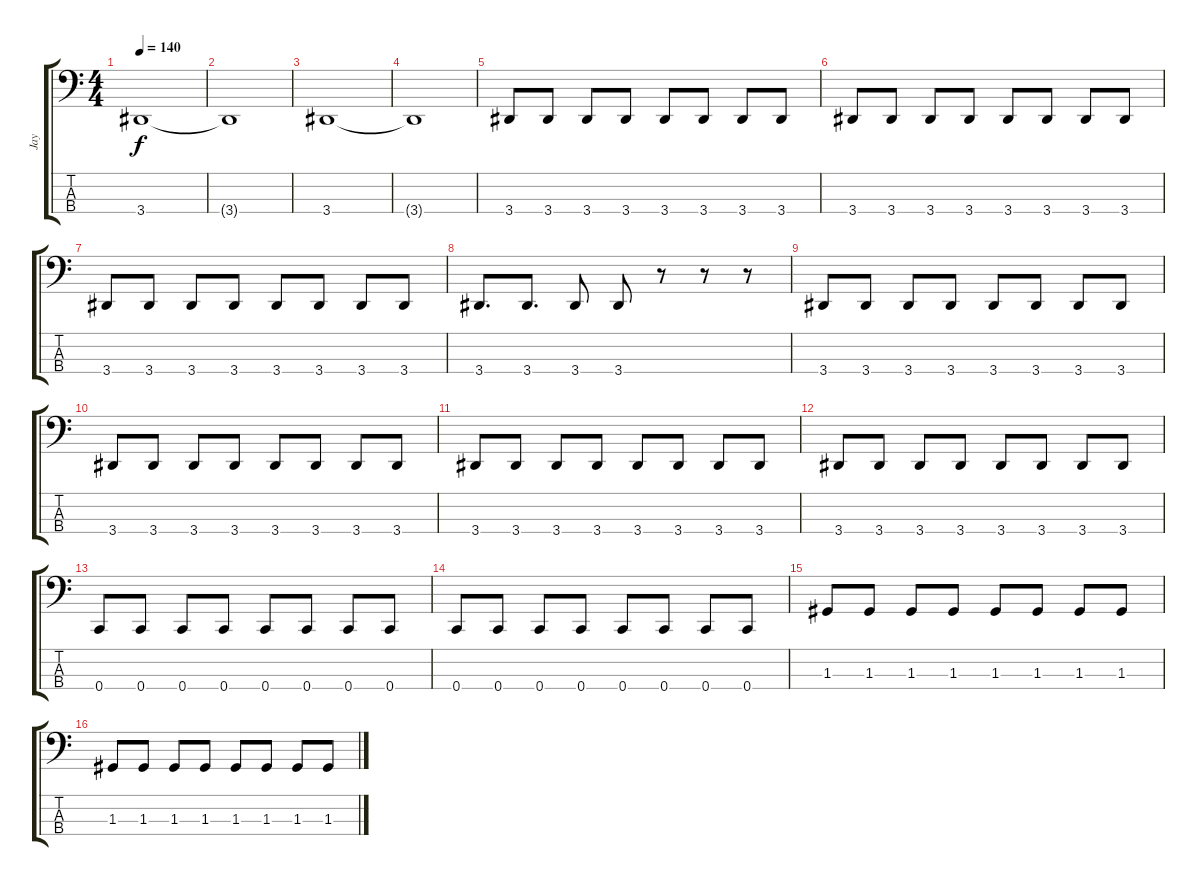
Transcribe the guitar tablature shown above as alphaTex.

\track ("Jay" "Jay") {instrument electricbassfinger}
\staff {score tabs}
\tuning (F2 C2 G1 C1) {hide}
\ts (4 4)
\tempo 140
\clef f4
\ks c
3.4.1{dy f} |
3.4{t}.1 |
3.4.1 |
3.4{t}.1 |
3.4.8 3.4.8 3.4.8 3.4.8 3.4.8 3.4.8 3.4.8 3.4.8 |
3.4.8 3.4.8 3.4.8 3.4.8 3.4.8 3.4.8 3.4.8 3.4.8 |
3.4.8 3.4.8 3.4.8 3.4.8 3.4.8 3.4.8 3.4.8 3.4.8 |
3.4.8{d} 3.4.8{d} 3.4.8 3.4.8 r.8 r.8 r.8 |
3.4.8 3.4.8 3.4.8 3.4.8 3.4.8 3.4.8 3.4.8 3.4.8 |
3.4.8 3.4.8 3.4.8 3.4.8 3.4.8 3.4.8 3.4.8 3.4.8 |
3.4.8 3.4.8 3.4.8 3.4.8 3.4.8 3.4.8 3.4.8 3.4.8 |
3.4.8 3.4.8 3.4.8 3.4.8 3.4.8 3.4.8 3.4.8 3.4.8 |
0.4.8 0.4.8 0.4.8 0.4.8 0.4.8 0.4.8 0.4.8 0.4.8 |
0.4.8 0.4.8 0.4.8 0.4.8 0.4.8 0.4.8 0.4.8 0.4.8 |
1.3.8 1.3.8 1.3.8 1.3.8 1.3.8 1.3.8 1.3.8 1.3.8 |
1.3.8 1.3.8 1.3.8 1.3.8 1.3.8 1.3.8 1.3.8 1.3.8
